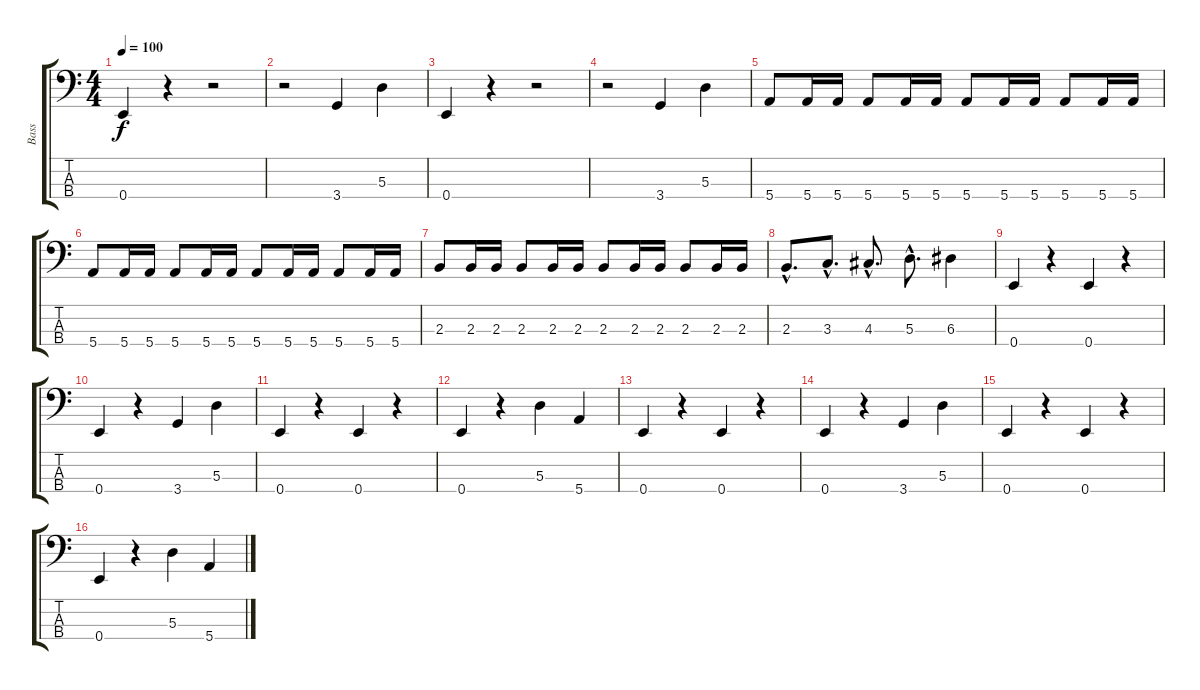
\track ("Bass" "Bass") {instrument slapbass1}
\staff {score tabs}
\tuning (G2 D2 A1 E1) {hide}
\ts (4 4)
\tempo 100
\clef f4
\ks c
0.4.4{dy f} r.4 r.2 |
r.2 3.4.4 5.3.4 |
0.4.4 r.4 r.2 |
r.2 3.4.4 5.3.4 |
5.4.8 5.4.16 5.4.16 5.4.8 5.4.16 5.4.16 5.4.8 5.4.16 5.4.16 5.4.8 5.4.16 5.4.16 |
5.4.8 5.4.16 5.4.16 5.4.8 5.4.16 5.4.16 5.4.8 5.4.16 5.4.16 5.4.8 5.4.16 5.4.16 |
2.3.8 2.3.16 2.3.16 2.3.8 2.3.16 2.3.16 2.3.8 2.3.16 2.3.16 2.3.8 2.3.16 2.3.16 |
2.3{hac}.8{d} 3.3{hac}.8{d} 4.3{hac}.8{d} 5.3{hac}.8{d} 6.3.4 |
0.4.4 r.4 0.4.4 r.4 |
0.4.4 r.4 3.4.4 5.3.4 |
0.4.4 r.4 0.4.4 r.4 |
0.4.4 r.4 5.3.4 5.4.4 |
0.4.4 r.4 0.4.4 r.4 |
0.4.4 r.4 3.4.4 5.3.4 |
0.4.4 r.4 0.4.4 r.4 |
0.4.4 r.4 5.3.4 5.4.4
